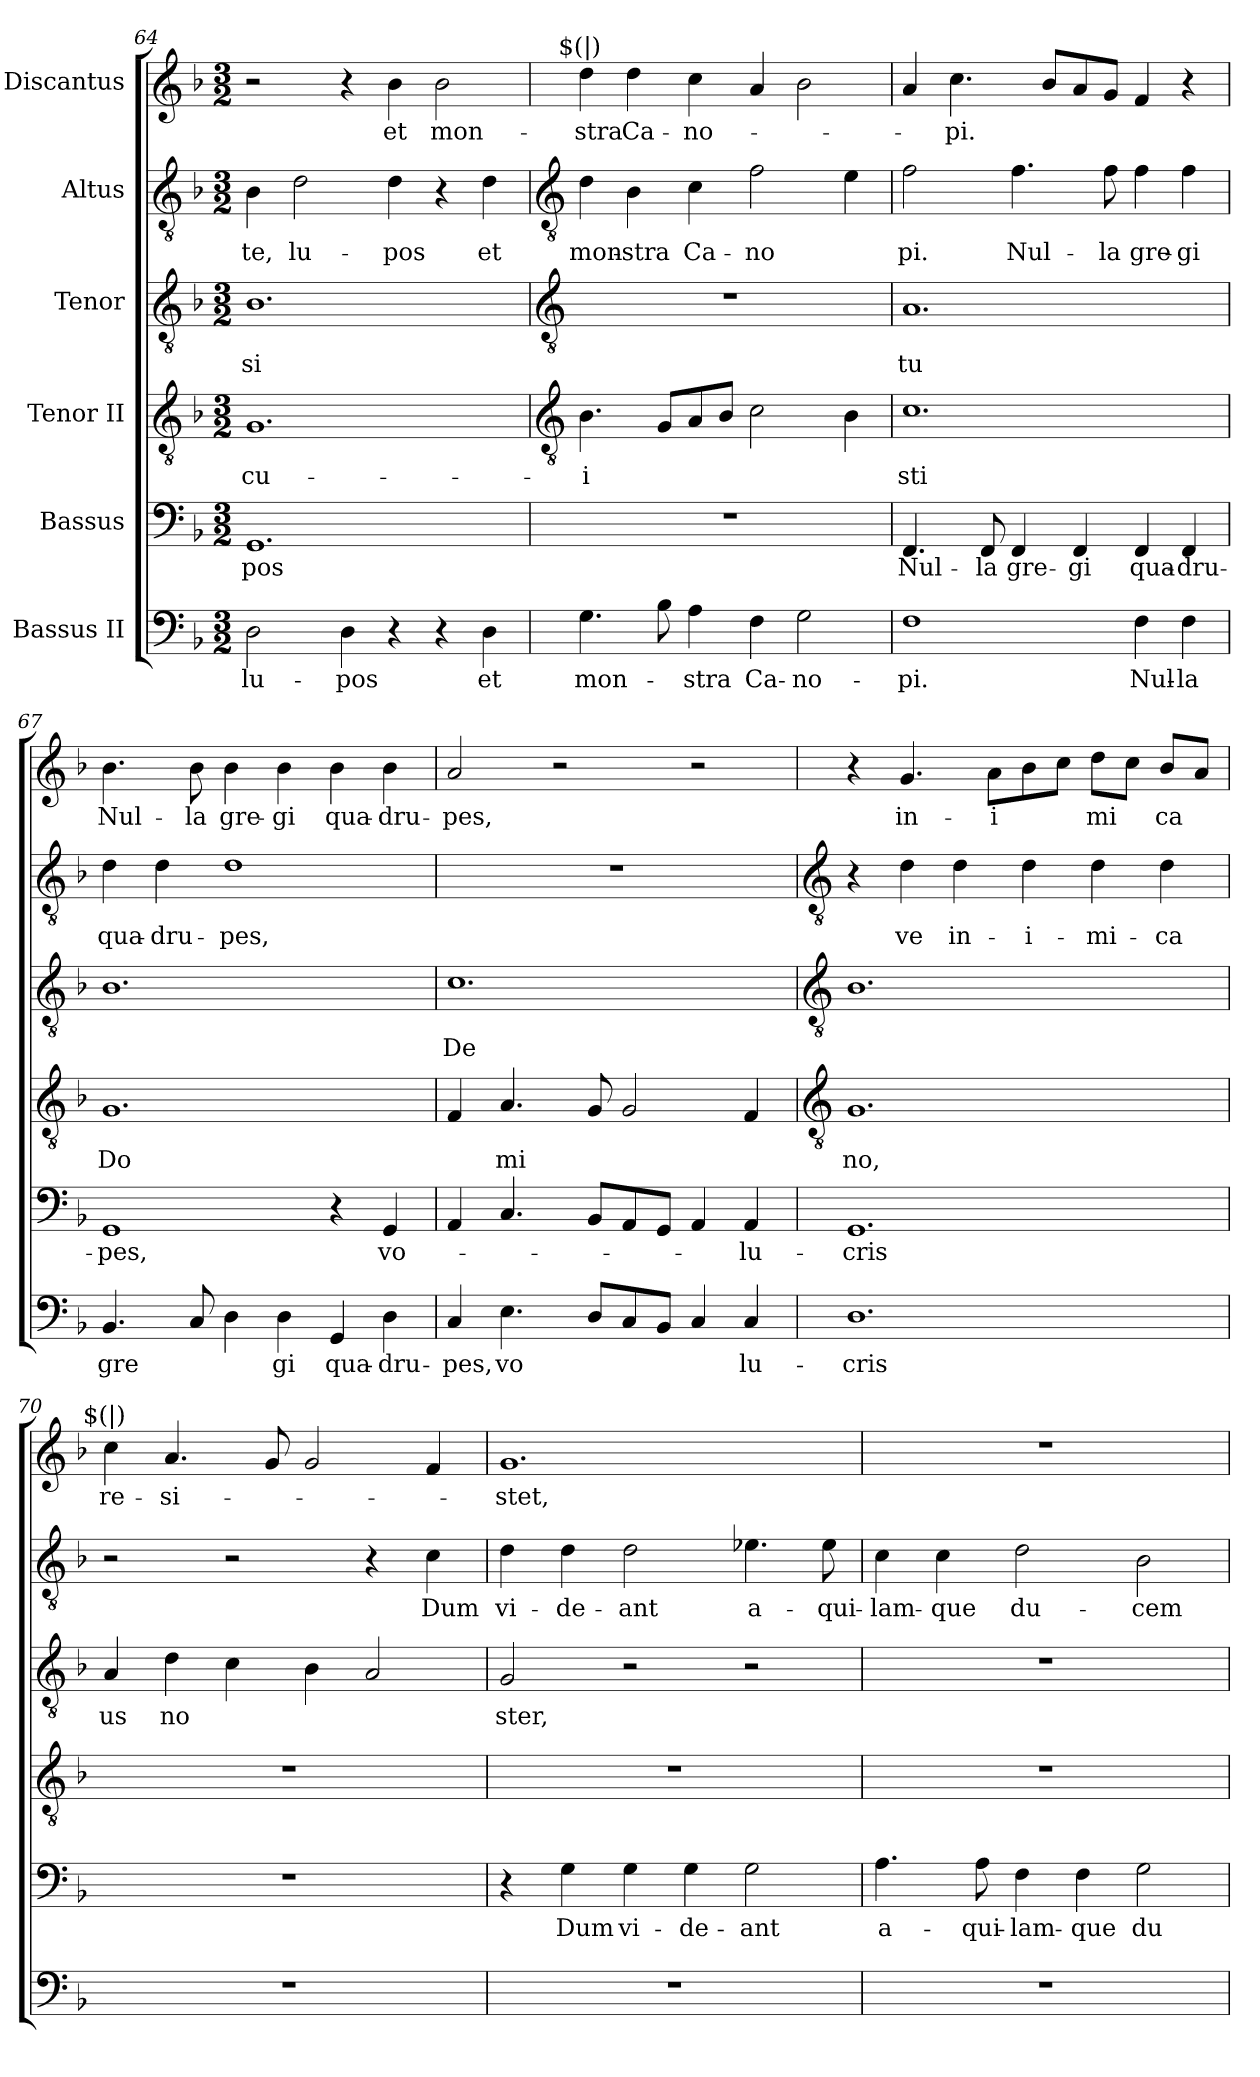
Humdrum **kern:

**kern	**text	**kern	**text	**kern	**text	**kern	**text	**kern	**text	**kern	**text
*part6	*part6	*part5	*part5	*part4	*part4	*part3	*part3	*part2	*part2	*part1	*part1
*staff6	*staff6	*staff5	*staff5	*staff4	*staff4	*staff3	*staff3	*staff2	*staff2	*staff1	*staff1
*I"Bassus II	*	*I"Bassus	*	*I"Tenor II	*	*I"Tenor	*	*I"Altus	*	*I"Discantus	*
*clefF4	*	*clefF4	*	*clefGv2	*	*clefGv2	*	*clefGv2	*	*clefG2	*
*k[b-]	*	*k[b-]	*	*k[b-]	*	*k[b-]	*	*k[b-]	*	*k[b-]	*
*F:	*	*F:	*	*F:	*	*F:	*	*F:	*	*F:	*
*M3/2	*	*M3/2	*	*M3/2	*	*M3/2	*	*M3/2	*	*M3/2	*
=64	=64	=64	=64	=64	=64	=64	=64	=64	=64	=64	=64
!	!LO:LY:b	!	!LO:LY:b	!	!LO:LY:b	!	!LO:LY:b	!	!LO:LY:b	!	!
2D	lu-	1.GG	-pos	1.G	-cu-	1.B-	-si	4B-	-te,	2r	.
!	!	!	!	!	!	!	!	!	!LO:LY:b	!	!
.	.	.	.	.	.	.	.	2d	lu-	.	.
!	!LO:LY:b	!	!	!	!	!	!	!	!	!	!
4D	-pos	.	.	.	.	.	.	.	.	4r	.
!	!	!	!	!	!	!	!	!	!LO:LY:b	!	!LO:LY:b
4r	.	.	.	.	.	.	.	4d	-pos	4b-	et
!	!	!	!	!	!	!	!	!	!	!	!LO:LY:b
4r	.	.	.	.	.	.	.	4r	.	2b-	mon-
!	!LO:LY:b	!	!	!	!	!	!	!	!LO:LY:b	!	!
4D	et	.	.	.	.	.	.	4d	et	.	.
!!LO:LB:g=z
=65	=65	=65	=65	=65	=65	=65	=65	=65	=65	=65	=65
*	*	*	*	*clefGv2	*	*clefGv2	*	*clefGv2	*	*	*
!	!	!	!	!	!	!	!	!	!	!LO:TX:a:cj:t=$(|)	!
!	!LO:LY:b	!	!	!	!LO:LY:b	!	!	!	!LO:LY:b	!	!LO:LY:b
4.G	mon-	1.r	.	4.B-	-i	1.r	.	4d	mon-	4dd	-stra
!	!	!	!	!	!	!	!	!	!LO:LY:b	!	!LO:LY:b
.	.	.	.	.	.	.	.	4B-	-stra	4dd	Ca-
8B-	.	.	.	8GL	.	.	.	.	.	.	.
!	!LO:LY:b	!	!	!	!	!	!	!	!LO:LY:b	!	!LO:LY:b
4A	-stra	.	.	8A	.	.	.	4c	Ca-	4cc	-no-
.	.	.	.	8B-J	.	.	.	.	.	.	.
!	!LO:LY:b	!	!	!	!	!	!	!	!LO:LY:b	!	!
4F	Ca-	.	.	2c	.	.	.	2f	-no	4a	.
!	!LO:LY:b	!	!	!	!	!	!	!	!	!	!
2G	-no-	.	.	.	.	.	.	.	.	2b-	.
!	!	!	!	!	!	!	!	!	!LO:LY:b	!	!
.	.	.	.	4B-	.	.	.	4e	-	.	.
=66	=66	=66	=66	=66	=66	=66	=66	=66	=66	=66	=66
!	!LO:LY:b	!	!LO:LY:b	!	!LO:LY:b	!	!LO:LY:b	!	!LO:LY:b	!	!
1F	-pi.	4.FF	Nul-	1.c	sti	1.A	tu	2f	pi.	4a	.
!	!	!	!	!	!	!	!	!	!	!	!LO:LY:b
.	.	.	.	.	.	.	.	.	.	4.cc	-pi.
!	!	!	!LO:LY:b	!	!	!	!	!	!	!	!
.	.	8FF	-la	.	.	.	.	.	.	.	.
!	!	!	!LO:LY:b	!	!	!	!	!	!LO:LY:b	!	!
.	.	4FF	gre-	.	.	.	.	4.f	Nul-	.	.
.	.	.	.	.	.	.	.	.	.	8b-L	.
!	!	!	!LO:LY:b	!	!	!	!	!	!	!	!
.	.	4FF	-gi	.	.	.	.	.	.	8a	.
!	!	!	!	!	!	!	!	!	!LO:LY:b	!	!
.	.	.	.	.	.	.	.	8f	-la	8gJ	.
!	!LO:LY:b	!	!LO:LY:b	!	!	!	!	!	!LO:LY:b	!	!
4F	Nul-	4FF	qua-	.	.	.	.	4f	gre-	4f	.
!	!LO:LY:b	!	!LO:LY:b	!	!	!	!	!	!LO:LY:b	!	!
4F	-la	4FF	-dru-	.	.	.	.	4f	-gi	4r	.
=67	=67	=67	=67	=67	=67	=67	=67	=67	=67	=67	=67
!	!LO:LY:b	!	!LO:LY:b	!	!LO:LY:b	!	!	!	!LO:LY:b	!	!LO:LY:b
4.BB-	gre	1GG	-pes,	1.G	Do-	1.B-	.	4d	qua-	4.b-	Nul-
!	!	!	!	!	!	!	!	!	!LO:LY:b	!	!
.	.	.	.	.	.	.	.	4d	-dru-	.	.
!	!	!	!	!	!	!	!	!	!	!	!LO:LY:b
8C	.	.	.	.	.	.	.	.	.	8b-	-la
!	!	!	!	!	!	!	!	!	!LO:LY:b	!	!LO:LY:b
4D	.	.	.	.	.	.	.	1d	-pes,	4b-	gre-
!	!LO:LY:b	!	!	!	!	!	!	!	!	!	!LO:LY:b
4D	gi	.	.	.	.	.	.	.	.	4b-	-gi
!	!LO:LY:b	!	!	!	!	!	!	!	!	!	!LO:LY:b
4GG	qua-	4r	.	.	.	.	.	.	.	4b-	qua-
!	!LO:LY:b	!	!LO:LY:b	!	!	!	!	!	!	!	!LO:LY:b
4D	-dru-	4GG	vo-	.	.	.	.	.	.	4b-	-dru-
=68	=68	=68	=68	=68	=68	=68	=68	=68	=68	=68	=68
!	!LO:LY:b	!	!	!	!LO:LY:b	!	!LO:LY:b	!	!	!	!LO:LY:b
4C	-pes,	4AA	.	4F	--	1.c	De-	1.r	.	2a	-pes,
!	!LO:LY:b	!	!	!	!LO:LY:b	!	!	!	!	!	!
4.E	vo	4.C	.	4.A	mi	.	.	.	.	.	.
.	.	.	.	.	.	.	.	.	.	2r	.
!	!LO:LY:b	!	!	!	!	!	!	!	!	!	!
8DL	-	8BB-L	.	8G	.	.	.	.	.	.	.
8C	.	8AA	.	2G	.	.	.	.	.	.	.
8BB-J	.	8GGJ	.	.	.	.	.	.	.	.	.
4C	.	4AA	.	.	.	.	.	.	.	2r	.
!	!LO:LY:b	!	!LO:LY:b	!	!	!	!	!	!	!	!
4C	lu-	4AA	-lu-	4F	.	.	.	.	.	.	.
!!LO:LB:g=z
=69	=69	=69	=69	=69	=69	=69	=69	=69	=69	=69	=69
*	*	*	*	*clefGv2	*	*clefGv2	*	*clefGv2	*	*	*
!	!LO:LY:b	!	!LO:LY:b	!	!LO:LY:b	!	!LO:LY:b	!	!	!	!
1.D	-cris	1.GG	-cris	1.G	no,	1.B-	---	4r	.	4r	.
!	!	!	!	!	!	!	!	!	!LO:LY:b	!	!LO:LY:b
.	.	.	.	.	.	.	.	4d	ve	4.g	in-
!	!	!	!	!	!	!	!	!	!LO:LY:b	!	!
.	.	.	.	.	.	.	.	4d	in-	.	.
!	!	!	!	!	!	!	!	!	!	!	!LO:LY:b
.	.	.	.	.	.	.	.	.	.	8aL	-i
!	!	!	!	!	!	!	!	!	!LO:LY:b	!	!
.	.	.	.	.	.	.	.	4d	-i-	8b-	.
.	.	.	.	.	.	.	.	.	.	8ccJ	.
!	!	!	!	!	!	!	!	!	!LO:LY:b	!	!LO:LY:b
.	.	.	.	.	.	.	.	4d	-mi-	8ddL	mi
.	.	.	.	.	.	.	.	.	.	8ccJ	.
!	!	!	!	!	!	!	!	!	!LO:LY:b	!	!LO:LY:b
.	.	.	.	.	.	.	.	4d	-ca	8b-L	ca
.	.	.	.	.	.	.	.	.	.	8aJ	.
=70	=70	=70	=70	=70	=70	=70	=70	=70	=70	=70	=70
!	!	!	!	!	!	!	!	!	!	!LO:TX:a:cj:t=$(|)	!
!	!	!	!	!	!	!	!LO:LY:b	!	!	!	!LO:LY:b
1.r	.	1.r	.	1.r	.	4A	-us	2r	.	4cc	re-
!	!	!	!	!	!	!	!LO:LY:b	!	!	!	!LO:LY:b
.	.	.	.	.	.	4d	no	.	.	4.a	-si-
.	.	.	.	.	.	4c	.	2r	.	.	.
.	.	.	.	.	.	.	.	.	.	8g	.
.	.	.	.	.	.	4B-	.	.	.	2g	.
.	.	.	.	.	.	2A	.	4r	.	.	.
!	!	!	!	!	!	!	!	!	!LO:LY:b	!	!
.	.	.	.	.	.	.	.	4c	Dum	4f	.
=71	=71	=71	=71	=71	=71	=71	=71	=71	=71	=71	=71
!	!	!	!	!	!	!	!LO:LY:b	!	!LO:LY:b	!	!LO:LY:b
1.r	.	4r	.	1.r	.	2G	ster,	4d	vi-	1.g	-stet,
!	!	!	!LO:LY:b	!	!	!	!	!	!LO:LY:b	!	!
.	.	4G	Dum	.	.	.	.	4d	-de-	.	.
!	!	!	!LO:LY:b	!	!	!	!	!	!LO:LY:b	!	!
.	.	4G	vi-	.	.	2r	.	2d	-ant	.	.
!	!	!	!LO:LY:b	!	!	!	!	!	!	!	!
.	.	4G	-de-	.	.	.	.	.	.	.	.
!	!	!	!LO:LY:b	!	!	!	!	!	!LO:LY:b	!	!
.	.	2G	-ant	.	.	2r	.	4.e-	a-	.	.
!	!	!	!	!	!	!	!	!	!LO:LY:b	!	!
.	.	.	.	.	.	.	.	8e-	-qui-	.	.
=72	=72	=72	=72	=72	=72	=72	=72	=72	=72	=72	=72
!	!	!	!LO:LY:b	!	!	!	!	!	!LO:LY:b	!	!
1.r	.	4.A	a-	1.r	.	1.r	.	4c	-lam-	1.r	.
!	!	!	!	!	!	!	!	!	!LO:LY:b	!	!
.	.	.	.	.	.	.	.	4c	-que	.	.
!	!	!	!LO:LY:b	!	!	!	!	!	!	!	!
.	.	8A	-qui-	.	.	.	.	.	.	.	.
!	!	!	!LO:LY:b	!	!	!	!	!	!LO:LY:b	!	!
.	.	4F	-lam-	.	.	.	.	2d	du-	.	.
!	!	!	!LO:LY:b	!	!	!	!	!	!	!	!
.	.	4F	-que	.	.	.	.	.	.	.	.
!	!	!	!LO:LY:b	!	!	!	!	!	!LO:LY:b	!	!
.	.	2G	du-	.	.	.	.	2B-	-cem	.	.
=	=	=	=	=	=	=	=	=	=	=	=
*-	*-	*-	*-	*-	*-	*-	*-	*-	*-	*-	*-
